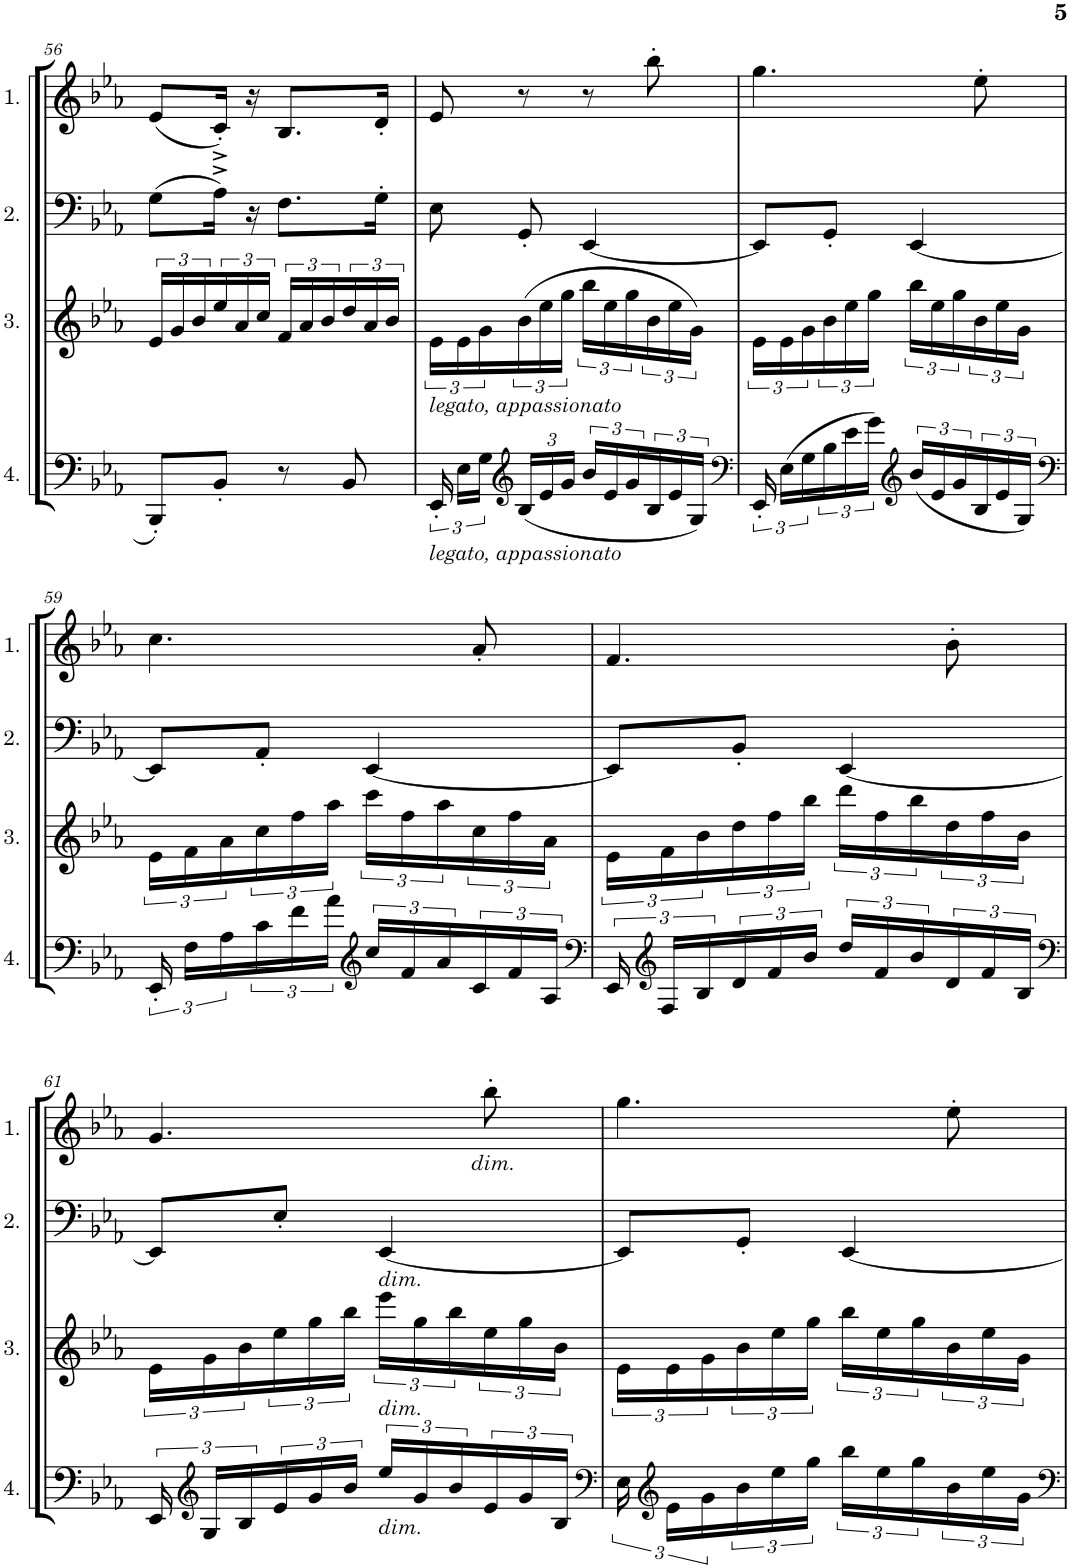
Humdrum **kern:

**kern	**kern	**kern	**kern
*part4	*part3	*part2	*part1
*staff4	*staff3	*staff2	*staff1
*I"Cello 4	*I"Cello 3	*I"Cello 2	*I"Cello 1
!!LO:PB:g=z
*clefF4	*clefG2	*clefF4	*clefG2
*k[b-e-a-]	*k[b-e-a-]	*k[b-e-a-]	*k[b-e-a-]
*M2/4	*M2/4	*M2/4	*M2/4
=56	=56	=56	=56
8BBB-'/L	24e-/LL	(8G\L	(8e-/L
.	24g/	.	.
.	24b-/	.	.
8BB-'/J	24ee-/	16A-^\Jk)	16c'^/Jk)
.	24a-/	.	.
.	.	16r	16r
.	24cc/JJ	.	.
8r	24f/LL	8.F\L	8.B-/L
.	24a-/	.	.
.	24b-/	.	.
8BB-/	24dd/	.	.
.	24a-/	.	.
.	.	16G'\Jk	16d'/Jk
.	24b-/JJ	.	.
=57	=57	=57	=57
!	!LO:TX:b:i:t=legato, appassionato	!	!
!LO:TX:b:i:t=legato, appassionato	!	!	!
24EE-'/	24e-\LL	8E-\	8e-/
24E-\LL	24e-\	.	.
24G\JJ	24g\	.	.
*clefG2	*	*	*
*Xbrackettup	*	*	*
(24B-/LL	(24b-\	8GG'/	8r
24e-/	24ee-\	.	.
24g/JJ	24gg\JJ	.	.
*brackettup	*	*	*
24b-/LL	24bb-\LL	[4EE-/	8r
24e-/	24ee-\	.	.
24g/	24gg\	.	.
24B-/	24b-\	.	8bb-'\
24e-/	24ee-\	.	.
24G/JJ)	24g\JJ)	.	.
=58	=58	=58	=58
*clefF4	*	*	*
24EE-'/	24e-\LL	8EE-/L]	4.gg\
(24E-\LL	24e-\	.	.
24G\	24g\	.	.
24B-\	24b-\	8GG'/J	.
24e-\	24ee-\	.	.
24g\JJ)	24gg\JJ	.	.
*clefG2	*	*	*
(24b-/LL	24bb-\LL	[4EE-/	.
24e-/	24ee-\	.	.
24g/	24gg\	.	.
24B-/	24b-\	.	8ee-'\
24e-/	24ee-\	.	.
24G/JJ)	24g\JJ	.	.
!!LO:LB:g=z
=59	=59	=59	=59
*clefF4	*	*	*
24EE-'/	24e-\LL	8EE-/L]	4.cc\
24F\LL	24f\	.	.
24A-\	24a-\	.	.
24c\	24cc\	8AA-'/J	.
24f\	24ff\	.	.
24a-\JJ	24aa-\JJ	.	.
*clefG2	*	*	*
24cc/LL	24ccc\LL	[4EE-/	.
24f/	24ff\	.	.
24a-/	24aa-\	.	.
24c/	24cc\	.	8a-'/
24f/	24ff\	.	.
24A-/JJ	24a-\JJ	.	.
=60	=60	=60	=60
*clefF4	*	*	*
24EE-/	24e-\LL	8EE-/L]	4.f/
*clefG2	*	*	*
24F/LL	24f\	.	.
24B-/	24b-\	.	.
24d/	24dd\	8BB-'/J	.
24f/	24ff\	.	.
24b-/JJ	24bb-\JJ	.	.
24dd/LL	24ddd\LL	[4EE-/	.
24f/	24ff\	.	.
24b-/	24bb-\	.	.
24d/	24dd\	.	8b-'\
24f/	24ff\	.	.
24B-/JJ	24b-\JJ	.	.
!!LO:LB:g=z
=61	=61	=61	=61
*clefF4	*	*	*
24EE-/	24e-\LL	8EE-/L]	4.g/
*clefG2	*	*	*
24G/LL	24g\	.	.
24B-/	24b-\	.	.
24e-/	24ee-\	8E-'/J	.
24g/	24gg\	.	.
24b-/JJ	24bb-\JJ	.	.
!	!	!LO:TX:b:i:t=dim.	!
!	!LO:TX:b:i:t=dim.	!	!
!LO:TX:b:i:t=dim.	!	!	!
24ee-/LL	24eee-\LL	[4EE-/	.
24g/	24gg\	.	.
24b-/	24bb-\	.	.
!	!	!	!LO:TX:b:i:t=dim.
24e-/	24ee-\	.	8bb-'\
24g/	24gg\	.	.
24B-/JJ	24b-\JJ	.	.
=62	=62	=62	=62
*clefF4	*	*	*
24E-\	24e-\LL	8EE-/L]	4.gg\
*clefG2	*	*	*
24e-\LL	24e-\	.	.
24g\	24g\	.	.
24b-\	24b-\	8GG'/J	.
24ee-\	24ee-\	.	.
24gg\JJ	24gg\JJ	.	.
24bb-\LL	24bb-\LL	[4EE-/	.
24ee-\	24ee-\	.	.
24gg\	24gg\	.	.
24b-\	24b-\	.	8ee-'\
24ee-\	24ee-\	.	.
24g\JJ	24g\JJ	.	.
=	=	=	=
*-	*-	*-	*-
